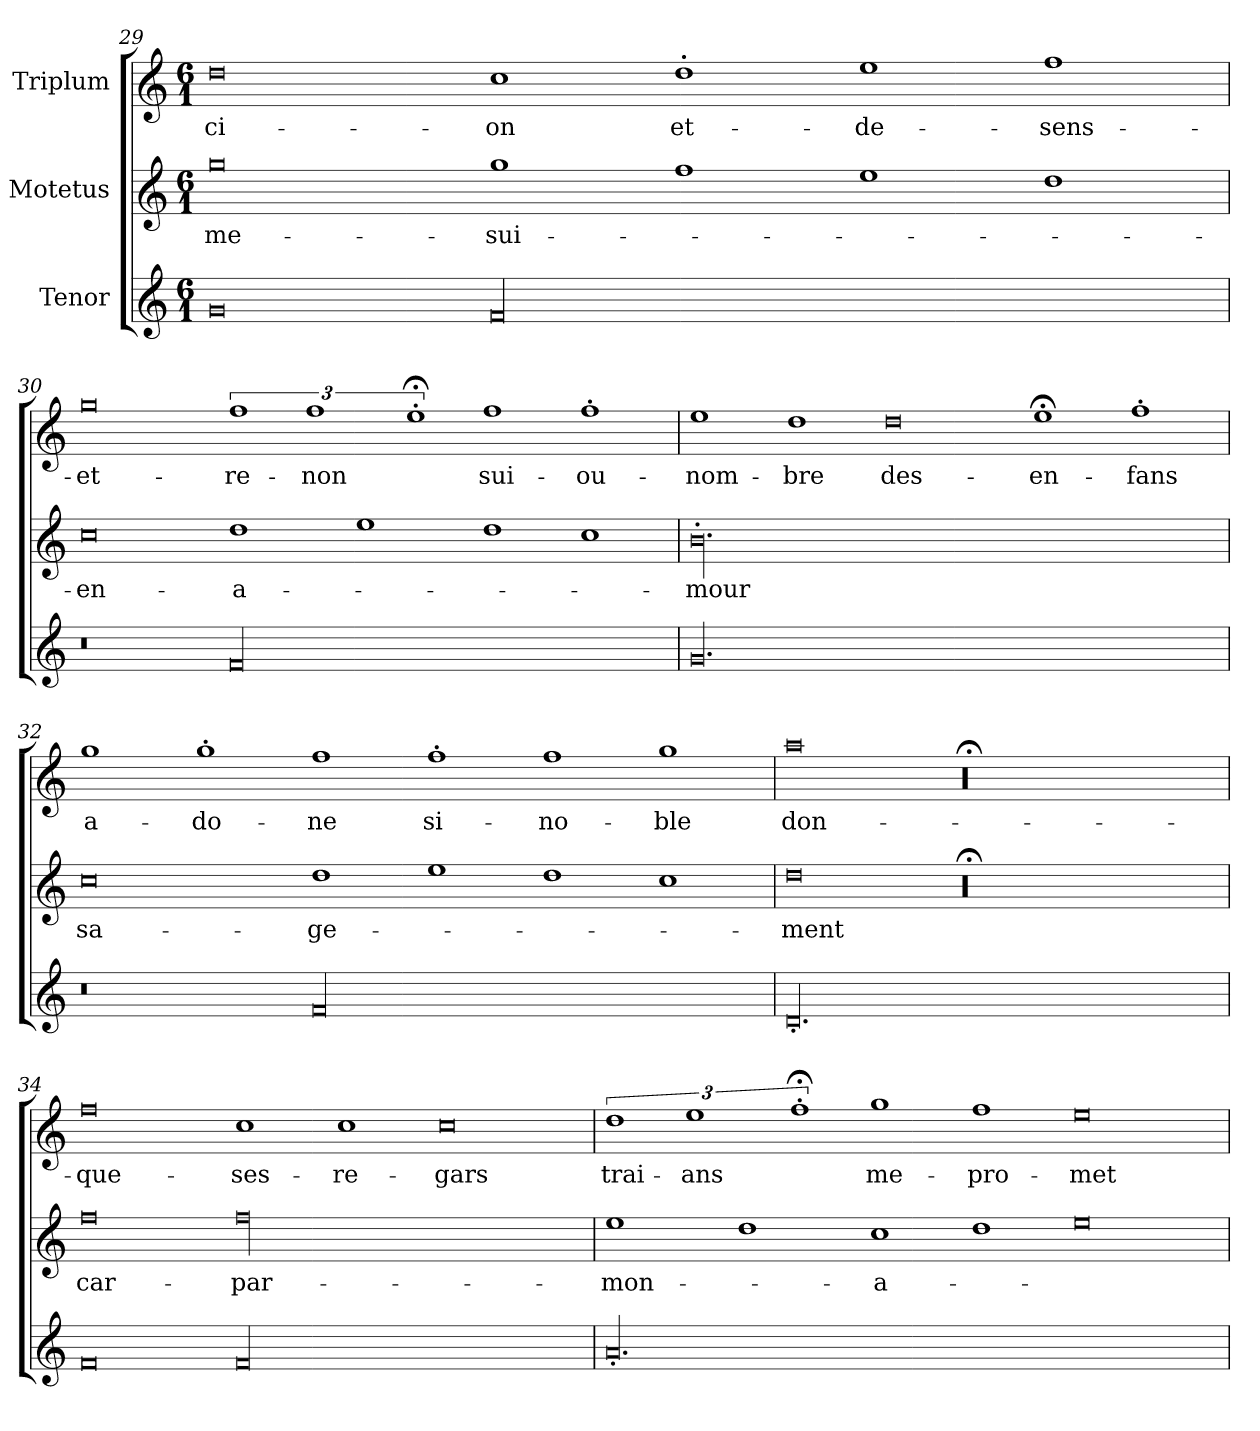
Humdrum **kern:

**kern	**kern	**text	**kern	**text
*part3	*part2	*part2	*part1	*part1
*staff3	*staff2	*staff2	*staff1	*staff1
*I"Tenor	*I"Motetus	*	*I"Triplum	*
*clefG2	*clefG2	*	*clefG2	*
*k[]	*k[]	*	*k[]	*
*C:	*C:	*	*C:	*
*M6/1	*M6/1	*	*M6/1	*
=29	=29	=29	=29	=29
0g/	0gg\	me-	0dd\	-ci-
00f/	1gg\	sui-	1cc\	-on
.	1ff\	.	1dd'\	et-
.	1ee\	.	1ee\	de-
.	1dd\	.	1ff\	sens-
=30	=30	=30	=30	=30
0r	0cc\	en-	0gg\	et-
00f/	1dd\	a-	3%2ff\	re-
.	.	.	3%2ff\	-non
.	1ee\	.	.	.
.	.	.	3%2ee;<'\	.
.	1dd\	.	1ff\	sui-
.	1cc\	.	1ff'\	ou-
=31	=31	=31	=31	=31
00.g/	00.b'\	-mour	1ee\	nom-
.	.	.	1dd\	-bre
.	.	.	0dd\	des-
.	.	.	1ee;<\	en-
.	.	.	1ff'\	-fans
=32	=32	=32	=32	=32
0r	0cc\	sa-	1gg\	a-
.	.	.	1gg'\	do-
00f/	1dd\	-ge-	1ff\	-ne
.	1ee\	.	1ff'\	si-
.	1dd\	.	1ff\	no-
.	1cc\	.	1gg\	-ble
=33	=33	=33	=33	=33
00.d'/	0dd\	-ment	0aa\	don-
.	00r;<	.	00r;<	.
=34	=34	=34	=34	=34
0f/	0ff\	car-	0ff\	que-
00f/	00ff\	par-	1cc\	ses-
.	.	.	1cc\	re-
.	.	.	0cc\	-gars
=35	=35	=35	=35	=35
00.a'/	1ee\	mon-	3%2dd\	-trai-
.	.	.	3%2ee\	-ans
.	1dd\	.	.	.
.	.	.	3%2ff;<'\	.
.	1cc\	a-	1gg\	me-
.	1dd\	.	1ff\	pro-
.	0ee\	.	0ee\	-met
=	=	=	=	=
*-	*-	*-	*-	*-
